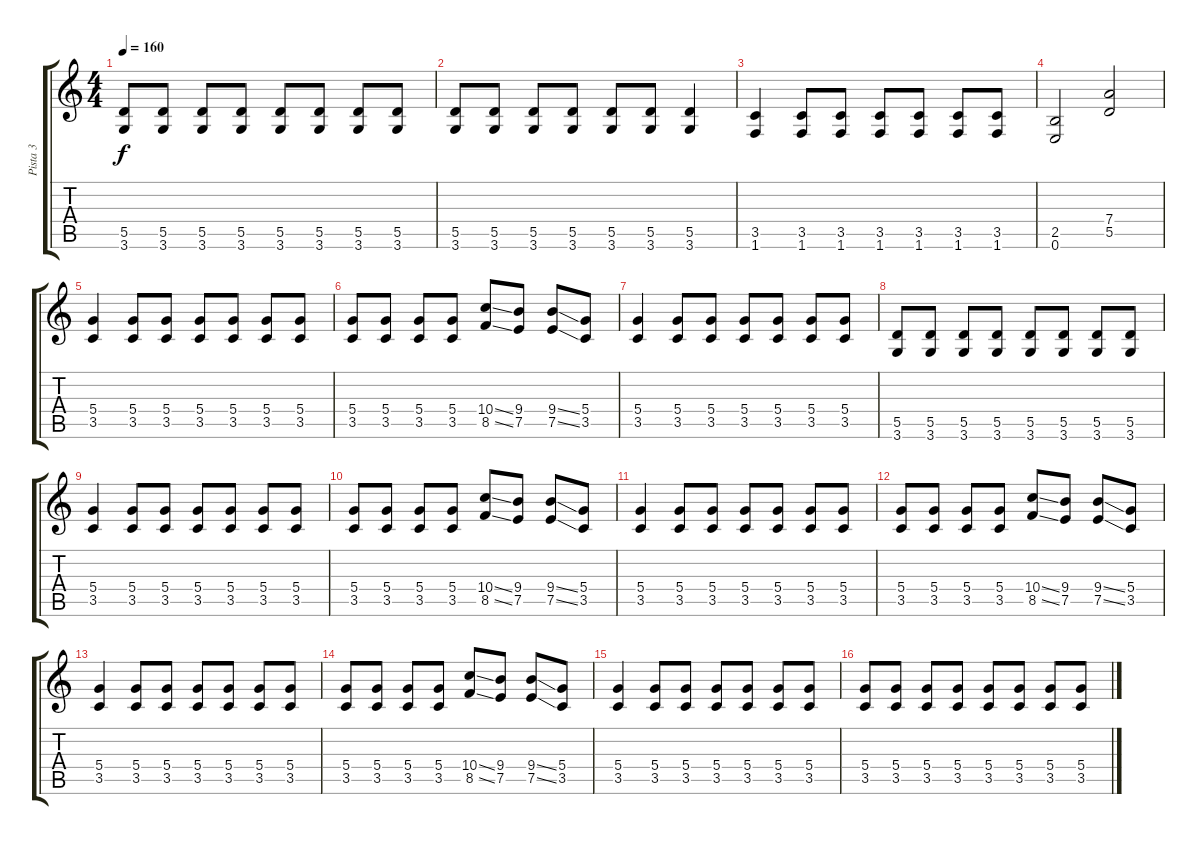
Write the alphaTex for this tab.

\track ("Pista 3" "Pista 3") {instrument overdrivenguitar}
\staff {score tabs}
\tuning (E4 B3 G3 D3 A2 E2) {hide}
\ts (4 4)
\tempo 160
\clef g2
\ks c
(5.5 3.6).8{dy f} (5.5 3.6).8 (5.5 3.6).8 (5.5 3.6).8 (5.5 3.6).8 (5.5 3.6).8 (5.5 3.6).8 (5.5 3.6).8 |
(5.5 3.6).8 (5.5 3.6).8 (5.5 3.6).8 (5.5 3.6).8 (5.5 3.6).8 (5.5 3.6).8 (5.5 3.6).4 |
(3.5 1.6).4 (3.5 1.6).8 (3.5 1.6).8 (3.5 1.6).8 (3.5 1.6).8 (3.5 1.6).8 (3.5 1.6).8 |
(2.5 0.6).2 (7.4 5.5).2 |
(5.4 3.5).4 (5.4 3.5).8 (5.4 3.5).8 (5.4 3.5).8 (5.4 3.5).8 (5.4 3.5).8 (5.4 3.5).8 |
(5.4 3.5).8 (5.4 3.5).8 (5.4 3.5).8 (5.4 3.5).8 (10.4{ss} 8.5{ss}).8 (9.4 7.5).8 (9.4{ss} 7.5{ss}).8 (5.4 3.5).8 |
(5.4 3.5).4 (5.4 3.5).8 (5.4 3.5).8 (5.4 3.5).8 (5.4 3.5).8 (5.4 3.5).8 (5.4 3.5).8 |
(5.5 3.6).8 (5.5 3.6).8 (5.5 3.6).8 (5.5 3.6).8 (5.5 3.6).8 (5.5 3.6).8 (5.5 3.6).8 (5.5 3.6).8 |
(5.4 3.5).4 (5.4 3.5).8 (5.4 3.5).8 (5.4 3.5).8 (5.4 3.5).8 (5.4 3.5).8 (5.4 3.5).8 |
(5.4 3.5).8 (5.4 3.5).8 (5.4 3.5).8 (5.4 3.5).8 (10.4{ss} 8.5{ss}).8 (9.4 7.5).8 (9.4{ss} 7.5{ss}).8 (5.4 3.5).8 |
(5.4 3.5).4 (5.4 3.5).8 (5.4 3.5).8 (5.4 3.5).8 (5.4 3.5).8 (5.4 3.5).8 (5.4 3.5).8 |
(5.4 3.5).8 (5.4 3.5).8 (5.4 3.5).8 (5.4 3.5).8 (10.4{ss} 8.5{ss}).8 (9.4 7.5).8 (9.4{ss} 7.5{ss}).8 (5.4 3.5).8 |
(5.4 3.5).4 (5.4 3.5).8 (5.4 3.5).8 (5.4 3.5).8 (5.4 3.5).8 (5.4 3.5).8 (5.4 3.5).8 |
(5.4 3.5).8 (5.4 3.5).8 (5.4 3.5).8 (5.4 3.5).8 (10.4{ss} 8.5{ss}).8 (9.4 7.5).8 (9.4{ss} 7.5{ss}).8 (5.4 3.5).8 |
(5.4 3.5).4 (5.4 3.5).8 (5.4 3.5).8 (5.4 3.5).8 (5.4 3.5).8 (5.4 3.5).8 (5.4 3.5).8 |
(5.4 3.5).8 (5.4 3.5).8 (5.4 3.5).8 (5.4 3.5).8 (5.4 3.5).8 (5.4 3.5).8 (5.4 3.5).8 (5.4 3.5).8
